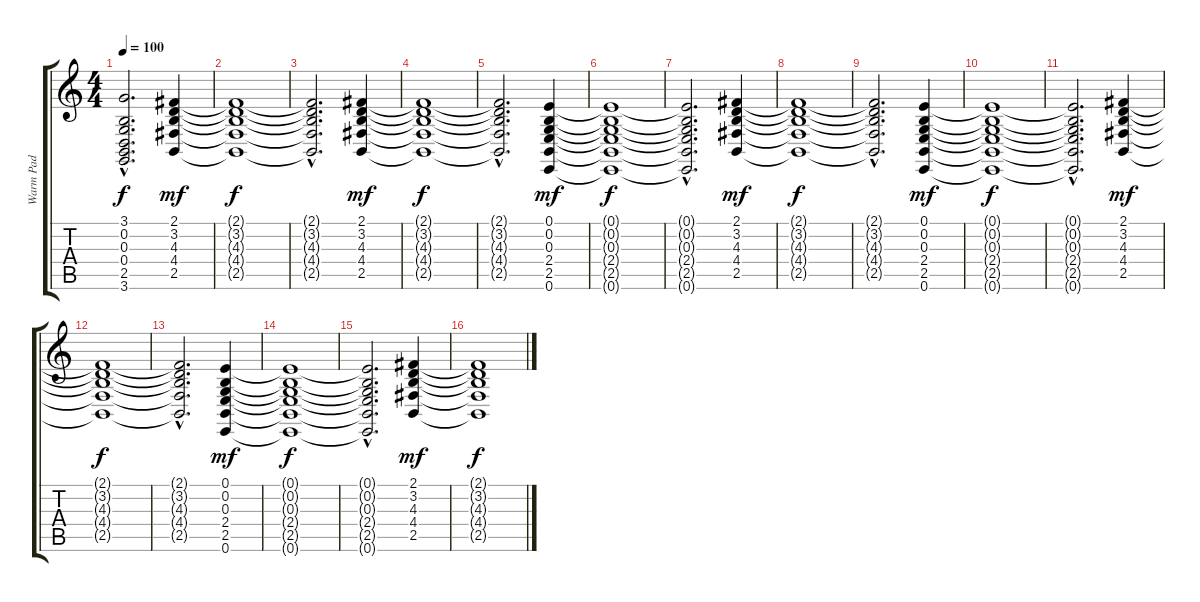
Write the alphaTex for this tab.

\track ("Warm Pad" "Warm Pad") {instrument pad2warm}
\staff {score tabs}
\tuning (E4 B3 G3 D3 A2 E2) {hide}
\ts (4 4)
\tempo 100
\clef g2
\ks c
(3.1{hac t} 0.2{hac t} 0.3{hac t} 0.4{hac t} 2.5{hac t} 3.6{hac t}).2{d dy f} (2.1 3.2 4.3 4.4 2.5).4{dy mf} |
(2.1{t} 3.2{t} 4.3{t} 4.4{t} 2.5{t}).1{dy f} |
(2.1{hac t} 3.2{hac t} 4.3{hac t} 4.4{hac t} 2.5{hac t}).2{d} (2.1 3.2 4.3 4.4 2.5).4{dy mf} |
(2.1{t} 3.2{t} 4.3{t} 4.4{t} 2.5{t}).1{dy f} |
(2.1{hac t} 3.2{hac t} 4.3{hac t} 4.4{hac t} 2.5{hac t}).2{d} (0.1 0.2 0.3 2.4 2.5 0.6).4{dy mf} |
(0.1{t} 0.2{t} 0.3{t} 2.4{t} 2.5{t} 0.6{t}).1{dy f} |
(0.1{hac t} 0.2{hac t} 0.3{hac t} 2.4{hac t} 2.5{hac t} 0.6{hac t}).2{d} (2.1 3.2 4.3 4.4 2.5).4{dy mf} |
(2.1{t} 3.2{t} 4.3{t} 4.4{t} 2.5{t}).1{dy f} |
(2.1{hac t} 3.2{hac t} 4.3{hac t} 4.4{hac t} 2.5{hac t}).2{d} (0.1 0.2 0.3 2.4 2.5 0.6).4{dy mf} |
(0.1{t} 0.2{t} 0.3{t} 2.4{t} 2.5{t} 0.6{t}).1{dy f} |
(0.1{hac t} 0.2{hac t} 0.3{hac t} 2.4{hac t} 2.5{hac t} 0.6{hac t}).2{d} (2.1 3.2 4.3 4.4 2.5).4{dy mf} |
(2.1{t} 3.2{t} 4.3{t} 4.4{t} 2.5{t}).1{dy f} |
(2.1{hac t} 3.2{hac t} 4.3{hac t} 4.4{hac t} 2.5{hac t}).2{d} (0.1 0.2 0.3 2.4 2.5 0.6).4{dy mf} |
(0.1{t} 0.2{t} 0.3{t} 2.4{t} 2.5{t} 0.6{t}).1{dy f} |
(0.1{hac t} 0.2{hac t} 0.3{hac t} 2.4{hac t} 2.5{hac t} 0.6{hac t}).2{d} (2.1 3.2 4.3 4.4 2.5).4{dy mf} |
(2.1{t} 3.2{t} 4.3{t} 4.4{t} 2.5{t}).1{dy f}
